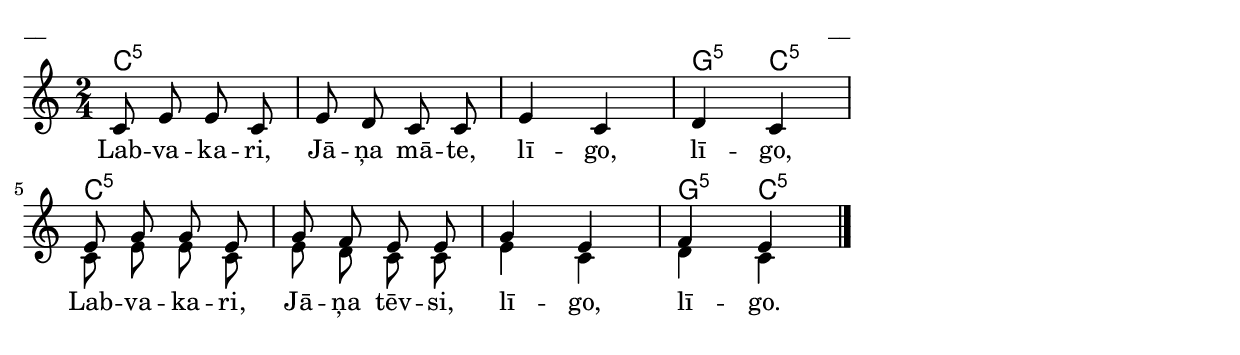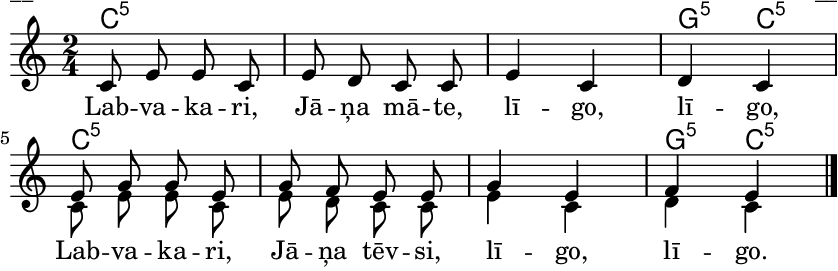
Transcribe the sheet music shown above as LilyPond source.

\version "2.13.18"
#(ly:set-option 'crop #t)

%\header {
%    title = "Labvakari, Jāņa māte"
%}
\paper {
line-width = 14\cm
left-margin = 0.4\cm
between-system-padding = 0.1\cm
between-system-space = 0.1\cm
}
\layout {
indent = #0
ragged-last = ##f
}


voiceA = \transpose d c  { \relative c' {
\clef "treble"
\key d \major
\time 2/4
d8 fis fis d | fis8 e d d | fis4 d | e4 d |
fis8 a a fis | a8 g fis fis | a4 fis | g4 fis 
\bar "|."
} }


voiceB = \transpose d c  { \relative c' {
\clef "treble"
\key d \major
\time 2/4
s2*4 |
d8 fis fis d | fis8 e d d | fis4 d | e4 d
} }

lyricA = \lyricmode {
Lab -- va -- ka -- ri, Jā -- ņa mā -- te, lī -- go, lī -- go, 
Lab -- va -- ka -- ri, Jā -- ņa tēv -- si, lī -- go, lī -- go.
}


chordsA = \chordmode {
\time 2/4
c2:5 | c2:5 | c2:5 | g4:5 c4:5 | 
c2:5 | c2:5 | c2:5 | g4:5 c4:5 |
}


fullScore = <<
\new ChordNames { 
\set chordChanges = ##t
\chordsA 
}
\new Staff {
<<
\new Voice = "voiceA" { \voiceOne \autoBeamOff \voiceA }
\new Lyrics \lyricsto "voiceA" \lyricA
\new Voice = "voiceB" { \voiceTwo \autoBeamOff \voiceB }
>>
}
>>

\score {
\fullScore
\header { piece = "__" opus = "__" }
}
\markup { \with-color #(x11-color 'white) \sans \smaller "__" }
\score {
\unfoldRepeats
\fullScore
\midi {
\context { \Staff \remove "Staff_performer" }
\context { \Voice \consists "Staff_performer" }
}
}


